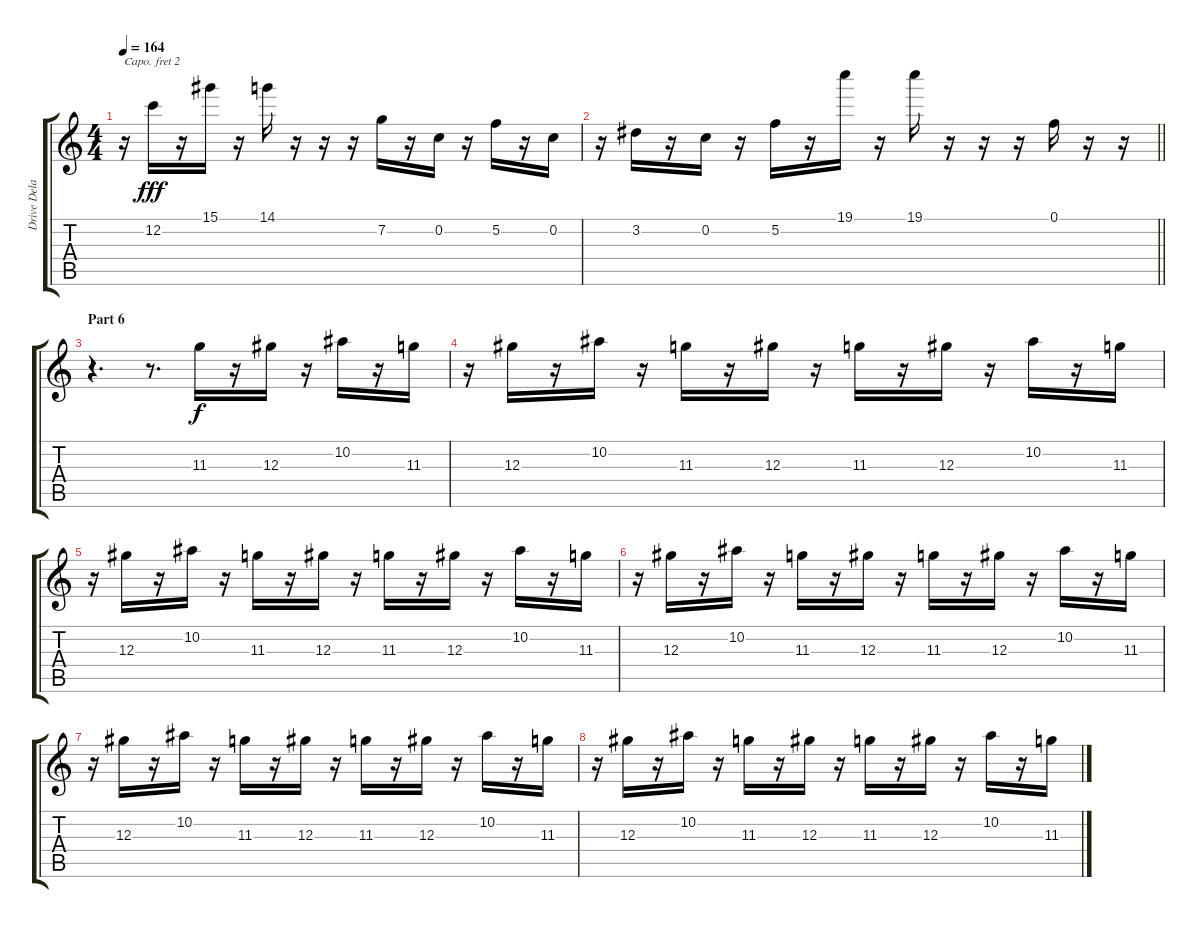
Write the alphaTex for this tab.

\track ("Drive Delay 3" "Drive Dela") {instrument overdrivenguitar}
\staff {score tabs}
\capo 2
\tuning (Eb4 Bb3 Gb3 Db3 Ab2 Eb2) {hide}
\ts (4 4)
\tempo 164
\clef g2
\ks c
r.16{dy fff} 12.2.16 r.16 15.1.16 r.16 14.1.16 r.16 r.16 r.16 7.2.16 r.16 0.2.16 r.16 5.2.16 r.16 0.2.16 |
\barLineRight lightlight
r.16 3.2.16 r.16 0.2.16 r.16 5.2.16 r.16 19.1.16 r.16 19.1.16 r.16 r.16 r.16 0.1.16 r.16 r.16 |
\section ("" "Part 6")
r.4{d} r.8{d} 11.3.16{dy f} r.16 12.3.16 r.16 10.2.16 r.16 11.3.16 |
r.16 12.3.16 r.16 10.2.16 r.16 11.3.16 r.16 12.3.16 r.16 11.3.16 r.16 12.3.16 r.16 10.2.16 r.16 11.3.16 |
r.16 12.3.16 r.16 10.2.16 r.16 11.3.16 r.16 12.3.16 r.16 11.3.16 r.16 12.3.16 r.16 10.2.16 r.16 11.3.16 |
r.16 12.3.16 r.16 10.2.16 r.16 11.3.16 r.16 12.3.16 r.16 11.3.16 r.16 12.3.16 r.16 10.2.16 r.16 11.3.16 |
r.16 12.3.16 r.16 10.2.16 r.16 11.3.16 r.16 12.3.16 r.16 11.3.16 r.16 12.3.16 r.16 10.2.16 r.16 11.3.16 |
r.16 12.3.16 r.16 10.2.16 r.16 11.3.16 r.16 12.3.16 r.16 11.3.16 r.16 12.3.16 r.16 10.2.16 r.16 11.3.16
